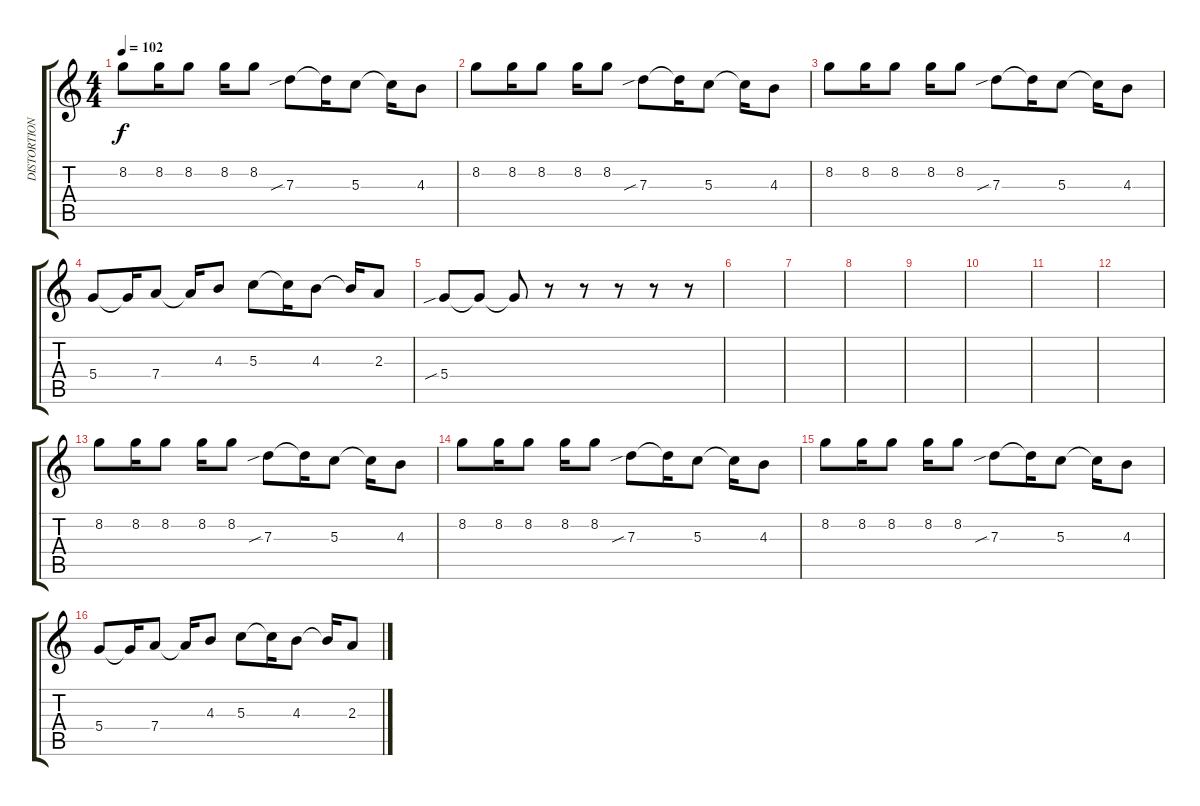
\track ("DISTORTION GUITAR" "DISTORTION") {instrument distortionguitar}
\staff {score tabs}
\tuning (E4 B3 G3 D3 A2 E2) {hide}
\ts (4 4)
\tempo 102
\clef g2
\ks c
8.2.8{dy f} 8.2.16 8.2.8 8.2.16 8.2.8 7.3{sib}.8 7.3{t}.16 5.3.8 5.3{t}.16 4.3.8 |
8.2.8 8.2.16 8.2.8 8.2.16 8.2.8 7.3{sib}.8 7.3{t}.16 5.3.8 5.3{t}.16 4.3.8 |
8.2.8 8.2.16 8.2.8 8.2.16 8.2.8 7.3{sib}.8 7.3{t}.16 5.3.8 5.3{t}.16 4.3.8 |
5.4.8 5.4{t}.16 7.4.8 7.4{t}.16 4.3.8 5.3.8 5.3{t}.16 4.3.8 4.3{t}.16 2.3.8 |
5.4{sib}.8 5.4{t}.8 5.4{t}.8 r.8 r.8 r.8 r.8 r.8 |
|
|
|
|
|
|
|
8.2.8 8.2.16 8.2.8 8.2.16 8.2.8 7.3{sib}.8 7.3{t}.16 5.3.8 5.3{t}.16 4.3.8 |
8.2.8 8.2.16 8.2.8 8.2.16 8.2.8 7.3{sib}.8 7.3{t}.16 5.3.8 5.3{t}.16 4.3.8 |
8.2.8 8.2.16 8.2.8 8.2.16 8.2.8 7.3{sib}.8 7.3{t}.16 5.3.8 5.3{t}.16 4.3.8 |
5.4.8 5.4{t}.16 7.4.8 7.4{t}.16 4.3.8 5.3.8 5.3{t}.16 4.3.8 4.3{t}.16 2.3.8
